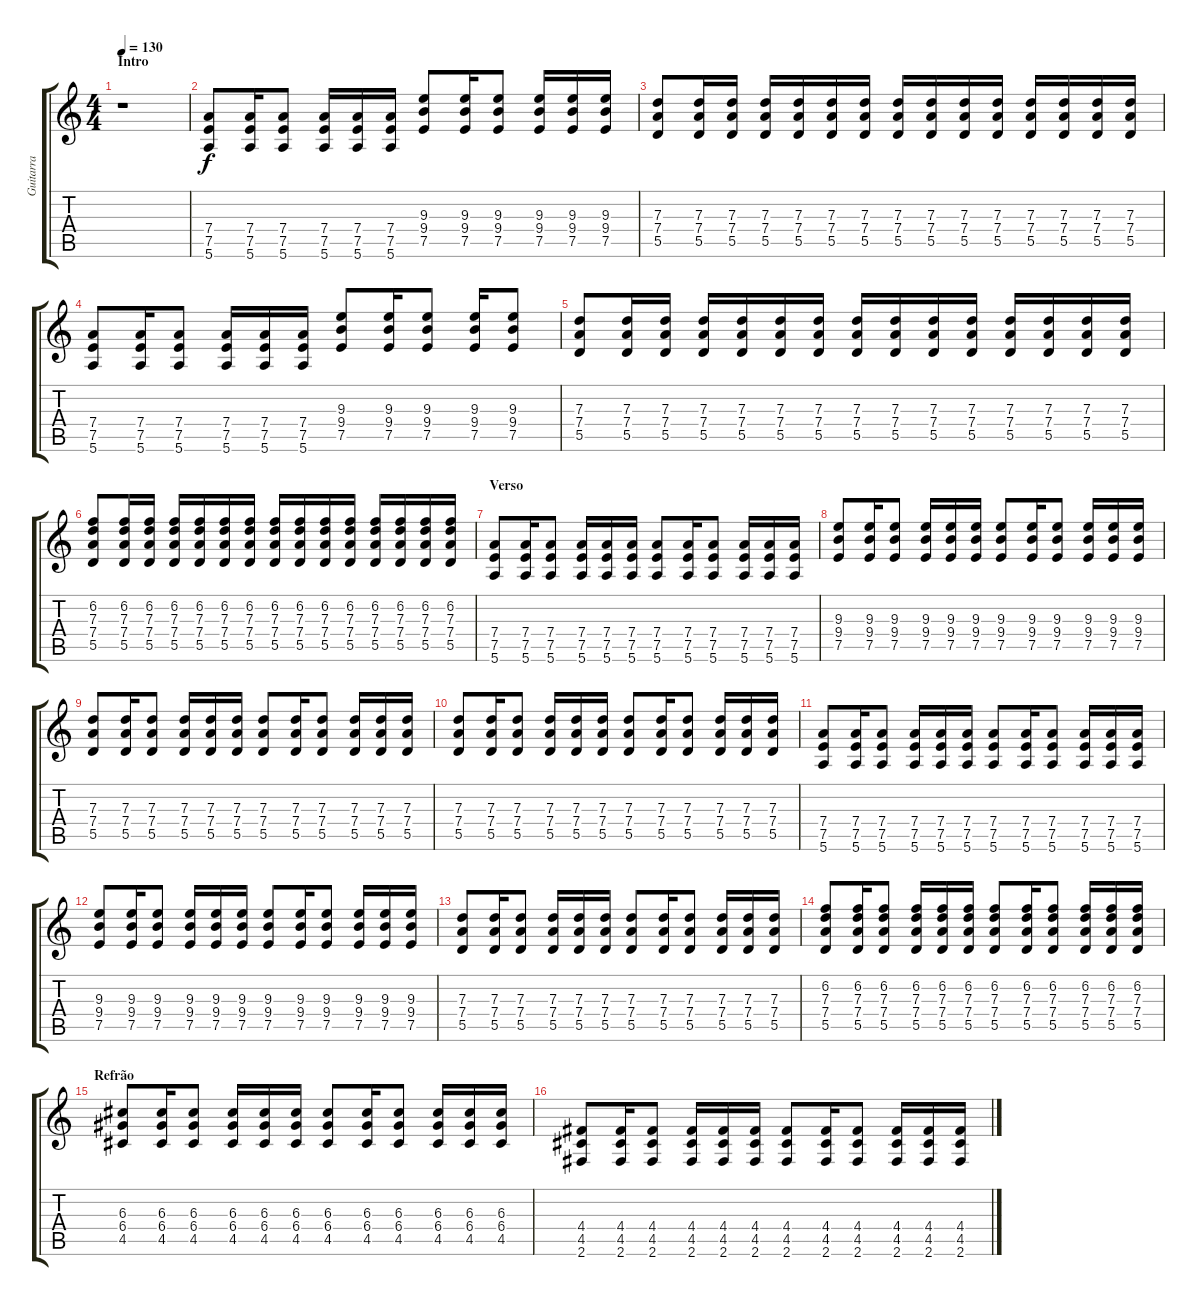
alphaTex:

\track ("Guitarra" "Guitarra") {instrument distortionguitar}
\staff {score tabs}
\tuning (E4 B3 G3 D3 A2 E2) {hide}
\ts (4 4)
\section ("" "Intro")
\tempo 130
\clef g2
\ks c
r.1{dy f instrument distortionguitar} |
(7.4 7.5 5.6).8 (7.4 7.5 5.6).16 (7.4 7.5 5.6).8 (7.4 7.5 5.6).16 (7.4 7.5 5.6).16 (7.4 7.5 5.6).16 (9.3 9.4 7.5).8 (9.3 9.4 7.5).16 (9.3 9.4 7.5).8 (9.3 9.4 7.5).16 (9.3 9.4 7.5).16 (9.3 9.4 7.5).16 |
(7.3 7.4 5.5).8 (7.3 7.4 5.5).16 (7.3 7.4 5.5).16 (7.3 7.4 5.5).16 (7.3 7.4 5.5).16 (7.3 7.4 5.5).16 (7.3 7.4 5.5).16 (7.3 7.4 5.5).16 (7.3 7.4 5.5).16 (7.3 7.4 5.5).16 (7.3 7.4 5.5).16 (7.3 7.4 5.5).16 (7.3 7.4 5.5).16 (7.3 7.4 5.5).16 (7.3 7.4 5.5).16 |
(7.4 7.5 5.6).8 (7.4 7.5 5.6).16 (7.4 7.5 5.6).8 (7.4 7.5 5.6).16 (7.4 7.5 5.6).16 (7.4 7.5 5.6).16 (9.3 9.4 7.5).8 (9.3 9.4 7.5).16 (9.3 9.4 7.5).8 (9.3 9.4 7.5).16 (9.3 9.4 7.5).8 |
(7.3 7.4 5.5).8 (7.3 7.4 5.5).16 (7.3 7.4 5.5).16 (7.3 7.4 5.5).16 (7.3 7.4 5.5).16 (7.3 7.4 5.5).16 (7.3 7.4 5.5).16 (7.3 7.4 5.5).16 (7.3 7.4 5.5).16 (7.3 7.4 5.5).16 (7.3 7.4 5.5).16 (7.3 7.4 5.5).16 (7.3 7.4 5.5).16 (7.3 7.4 5.5).16 (7.3 7.4 5.5).16 |
(6.2 7.3 7.4 5.5).8 (6.2 7.3 7.4 5.5).16 (6.2 7.3 7.4 5.5).16 (6.2 7.3 7.4 5.5).16 (6.2 7.3 7.4 5.5).16 (6.2 7.3 7.4 5.5).16 (6.2 7.3 7.4 5.5).16 (6.2 7.3 7.4 5.5).16 (6.2 7.3 7.4 5.5).16 (6.2 7.3 7.4 5.5).16 (6.2 7.3 7.4 5.5).16 (6.2 7.3 7.4 5.5).16 (6.2 7.3 7.4 5.5).16 (6.2 7.3 7.4 5.5).16 (6.2 7.3 7.4 5.5).16 |
\section ("" "Verso")
(7.4 7.5 5.6).8 (7.4 7.5 5.6).16 (7.4 7.5 5.6).8 (7.4 7.5 5.6).16 (7.4 7.5 5.6).16 (7.4 7.5 5.6).16 (7.4 7.5 5.6).8 (7.4 7.5 5.6).16 (7.4 7.5 5.6).8 (7.4 7.5 5.6).16 (7.4 7.5 5.6).16 (7.4 7.5 5.6).16 |
(9.3 9.4 7.5).8 (9.3 9.4 7.5).16 (9.3 9.4 7.5).8 (9.3 9.4 7.5).16 (9.3 9.4 7.5).16 (9.3 9.4 7.5).16 (9.3 9.4 7.5).8 (9.3 9.4 7.5).16 (9.3 9.4 7.5).8 (9.3 9.4 7.5).16 (9.3 9.4 7.5).16 (9.3 9.4 7.5).16 |
(7.3 7.4 5.5).8 (7.3 7.4 5.5).16 (7.3 7.4 5.5).8 (7.3 7.4 5.5).16 (7.3 7.4 5.5).16 (7.3 7.4 5.5).16 (7.3 7.4 5.5).8 (7.3 7.4 5.5).16 (7.3 7.4 5.5).8 (7.3 7.4 5.5).16 (7.3 7.4 5.5).16 (7.3 7.4 5.5).16 |
(7.3 7.4 5.5).8 (7.3 7.4 5.5).16 (7.3 7.4 5.5).8 (7.3 7.4 5.5).16 (7.3 7.4 5.5).16 (7.3 7.4 5.5).16 (7.3 7.4 5.5).8 (7.3 7.4 5.5).16 (7.3 7.4 5.5).8 (7.3 7.4 5.5).16 (7.3 7.4 5.5).16 (7.3 7.4 5.5).16 |
(7.4 7.5 5.6).8 (7.4 7.5 5.6).16 (7.4 7.5 5.6).8 (7.4 7.5 5.6).16 (7.4 7.5 5.6).16 (7.4 7.5 5.6).16 (7.4 7.5 5.6).8 (7.4 7.5 5.6).16 (7.4 7.5 5.6).8 (7.4 7.5 5.6).16 (7.4 7.5 5.6).16 (7.4 7.5 5.6).16 |
(9.3 9.4 7.5).8 (9.3 9.4 7.5).16 (9.3 9.4 7.5).8 (9.3 9.4 7.5).16 (9.3 9.4 7.5).16 (9.3 9.4 7.5).16 (9.3 9.4 7.5).8 (9.3 9.4 7.5).16 (9.3 9.4 7.5).8 (9.3 9.4 7.5).16 (9.3 9.4 7.5).16 (9.3 9.4 7.5).16 |
(7.3 7.4 5.5).8 (7.3 7.4 5.5).16 (7.3 7.4 5.5).8 (7.3 7.4 5.5).16 (7.3 7.4 5.5).16 (7.3 7.4 5.5).16 (7.3 7.4 5.5).8 (7.3 7.4 5.5).16 (7.3 7.4 5.5).8 (7.3 7.4 5.5).16 (7.3 7.4 5.5).16 (7.3 7.4 5.5).16 |
(6.2 7.3 7.4 5.5).8 (6.2 7.3 7.4 5.5).16 (6.2 7.3 7.4 5.5).8 (6.2 7.3 7.4 5.5).16 (6.2 7.3 7.4 5.5).16 (6.2 7.3 7.4 5.5).16 (6.2 7.3 7.4 5.5).8 (6.2 7.3 7.4 5.5).16 (6.2 7.3 7.4 5.5).8 (6.2 7.3 7.4 5.5).16 (6.2 7.3 7.4 5.5).16 (6.2 7.3 7.4 5.5).16 |
\section ("" "Refrão")
(6.3 6.4 4.5).8 (6.3 6.4 4.5).16 (6.3 6.4 4.5).8 (6.3 6.4 4.5).16 (6.3 6.4 4.5).16 (6.3 6.4 4.5).16 (6.3 6.4 4.5).8 (6.3 6.4 4.5).16 (6.3 6.4 4.5).8 (6.3 6.4 4.5).16 (6.3 6.4 4.5).16 (6.3 6.4 4.5).16 |
(4.4 4.5 2.6).8 (4.4 4.5 2.6).16 (4.4 4.5 2.6).8 (4.4 4.5 2.6).16 (4.4 4.5 2.6).16 (4.4 4.5 2.6).16 (4.4 4.5 2.6).8 (4.4 4.5 2.6).16 (4.4 4.5 2.6).8 (4.4 4.5 2.6).16 (4.4 4.5 2.6).16 (4.4 4.5 2.6).16
